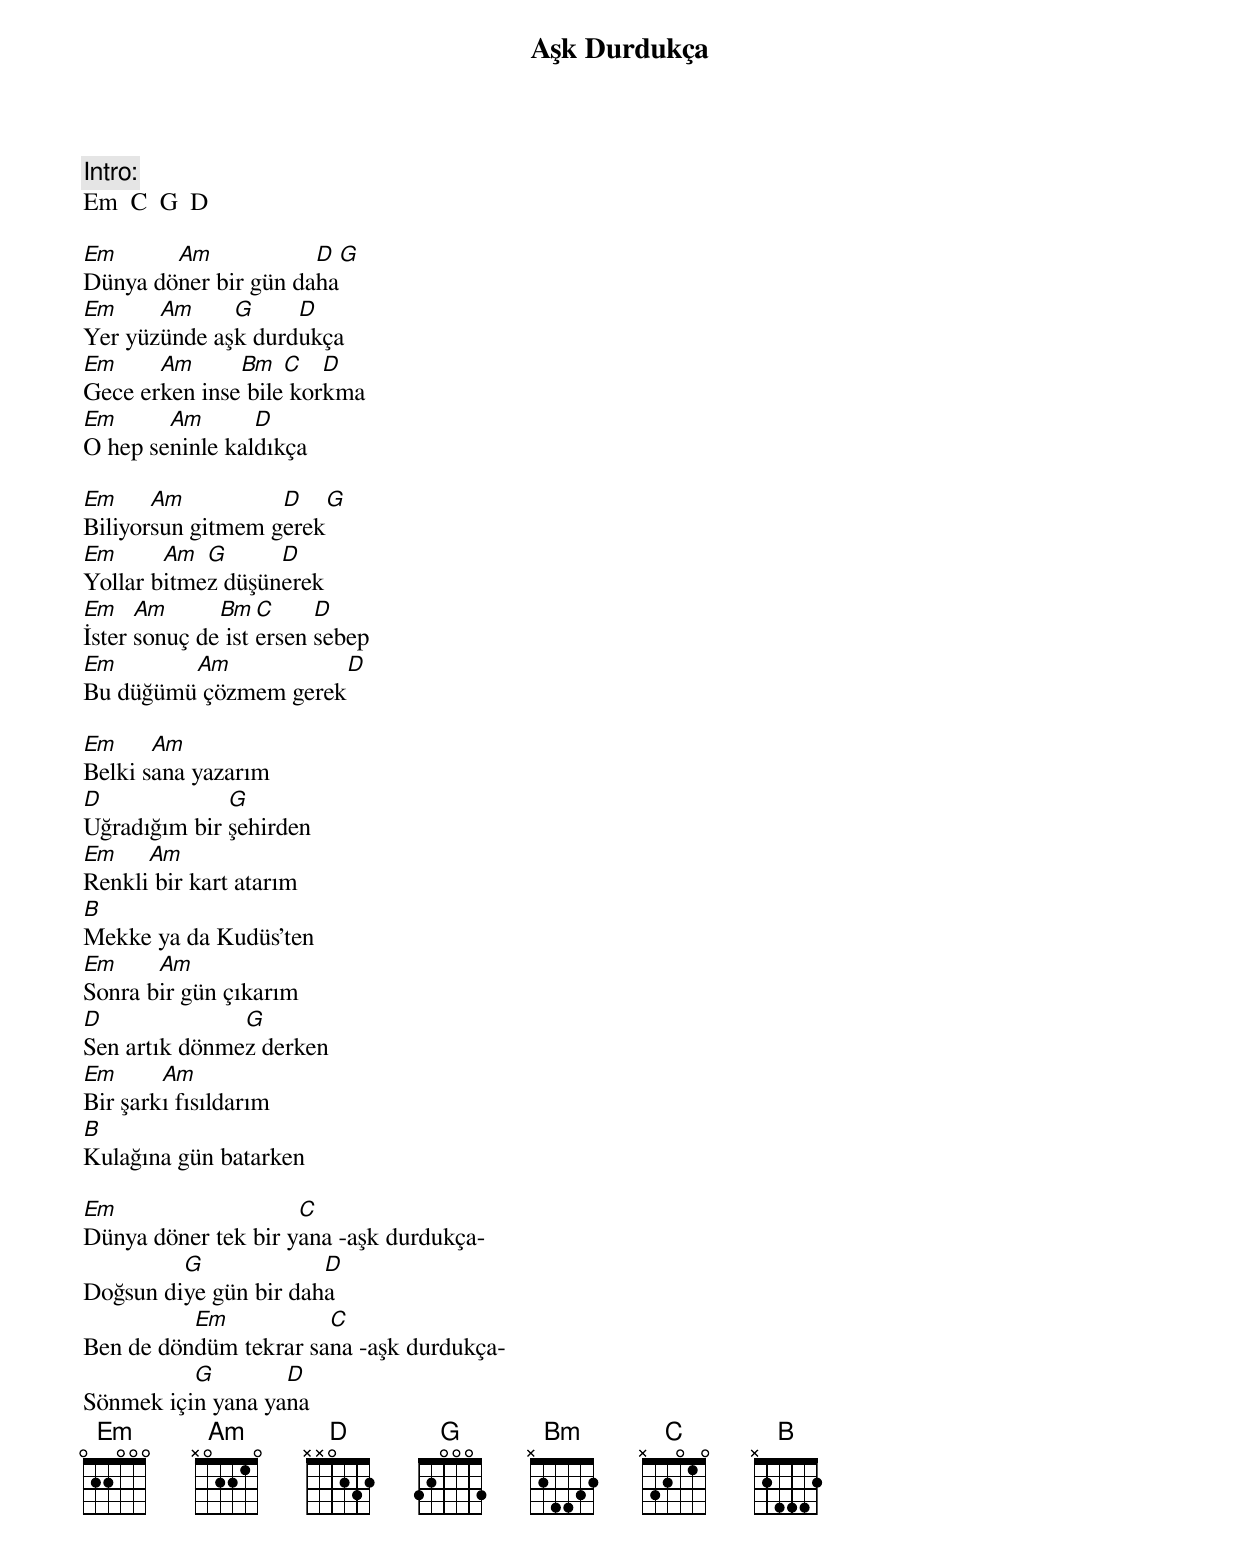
{title: Aşk Durdukça}
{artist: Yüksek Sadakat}

Intro:
Em  C  G  D

Em      Am            D  G
Dünya döner bir gün daha
Em     Am     G     D
Yer yüzünde aşk durdukça
Em     Am      Bm   C   D
Gece erken inse bile korkma
Em      Am       D
O hep seninle kaldıkça

Em     Am          D   G
Biliyorsun gitmem gerek
Em      Am  G      D
Yollar bitmez düşünerek
Em    Am      Bm  C     D
İster sonuç de istersen sebep
Em       Am           D
Bu düğümü çözmem gerek

Em     Am
Belki sana yazarım
D             G
Uğradığım bir şehirden
Em    Am
Renkli bir kart atarım
B
Mekke ya da Kudüs'ten
Em     Am
Sonra bir gün çıkarım
D              G
Sen artık dönmez derken
Em      Am
Bir şarkı fısıldarım
B
Kulağına gün batarken

Em                   C
Dünya döner tek bir yana -aşk durdukça-
         G             D
Doğsun diye gün bir daha
          Em           C
Ben de döndüm tekrar sana -aşk durdukça-
          G        D
Sönmek için yana yana
